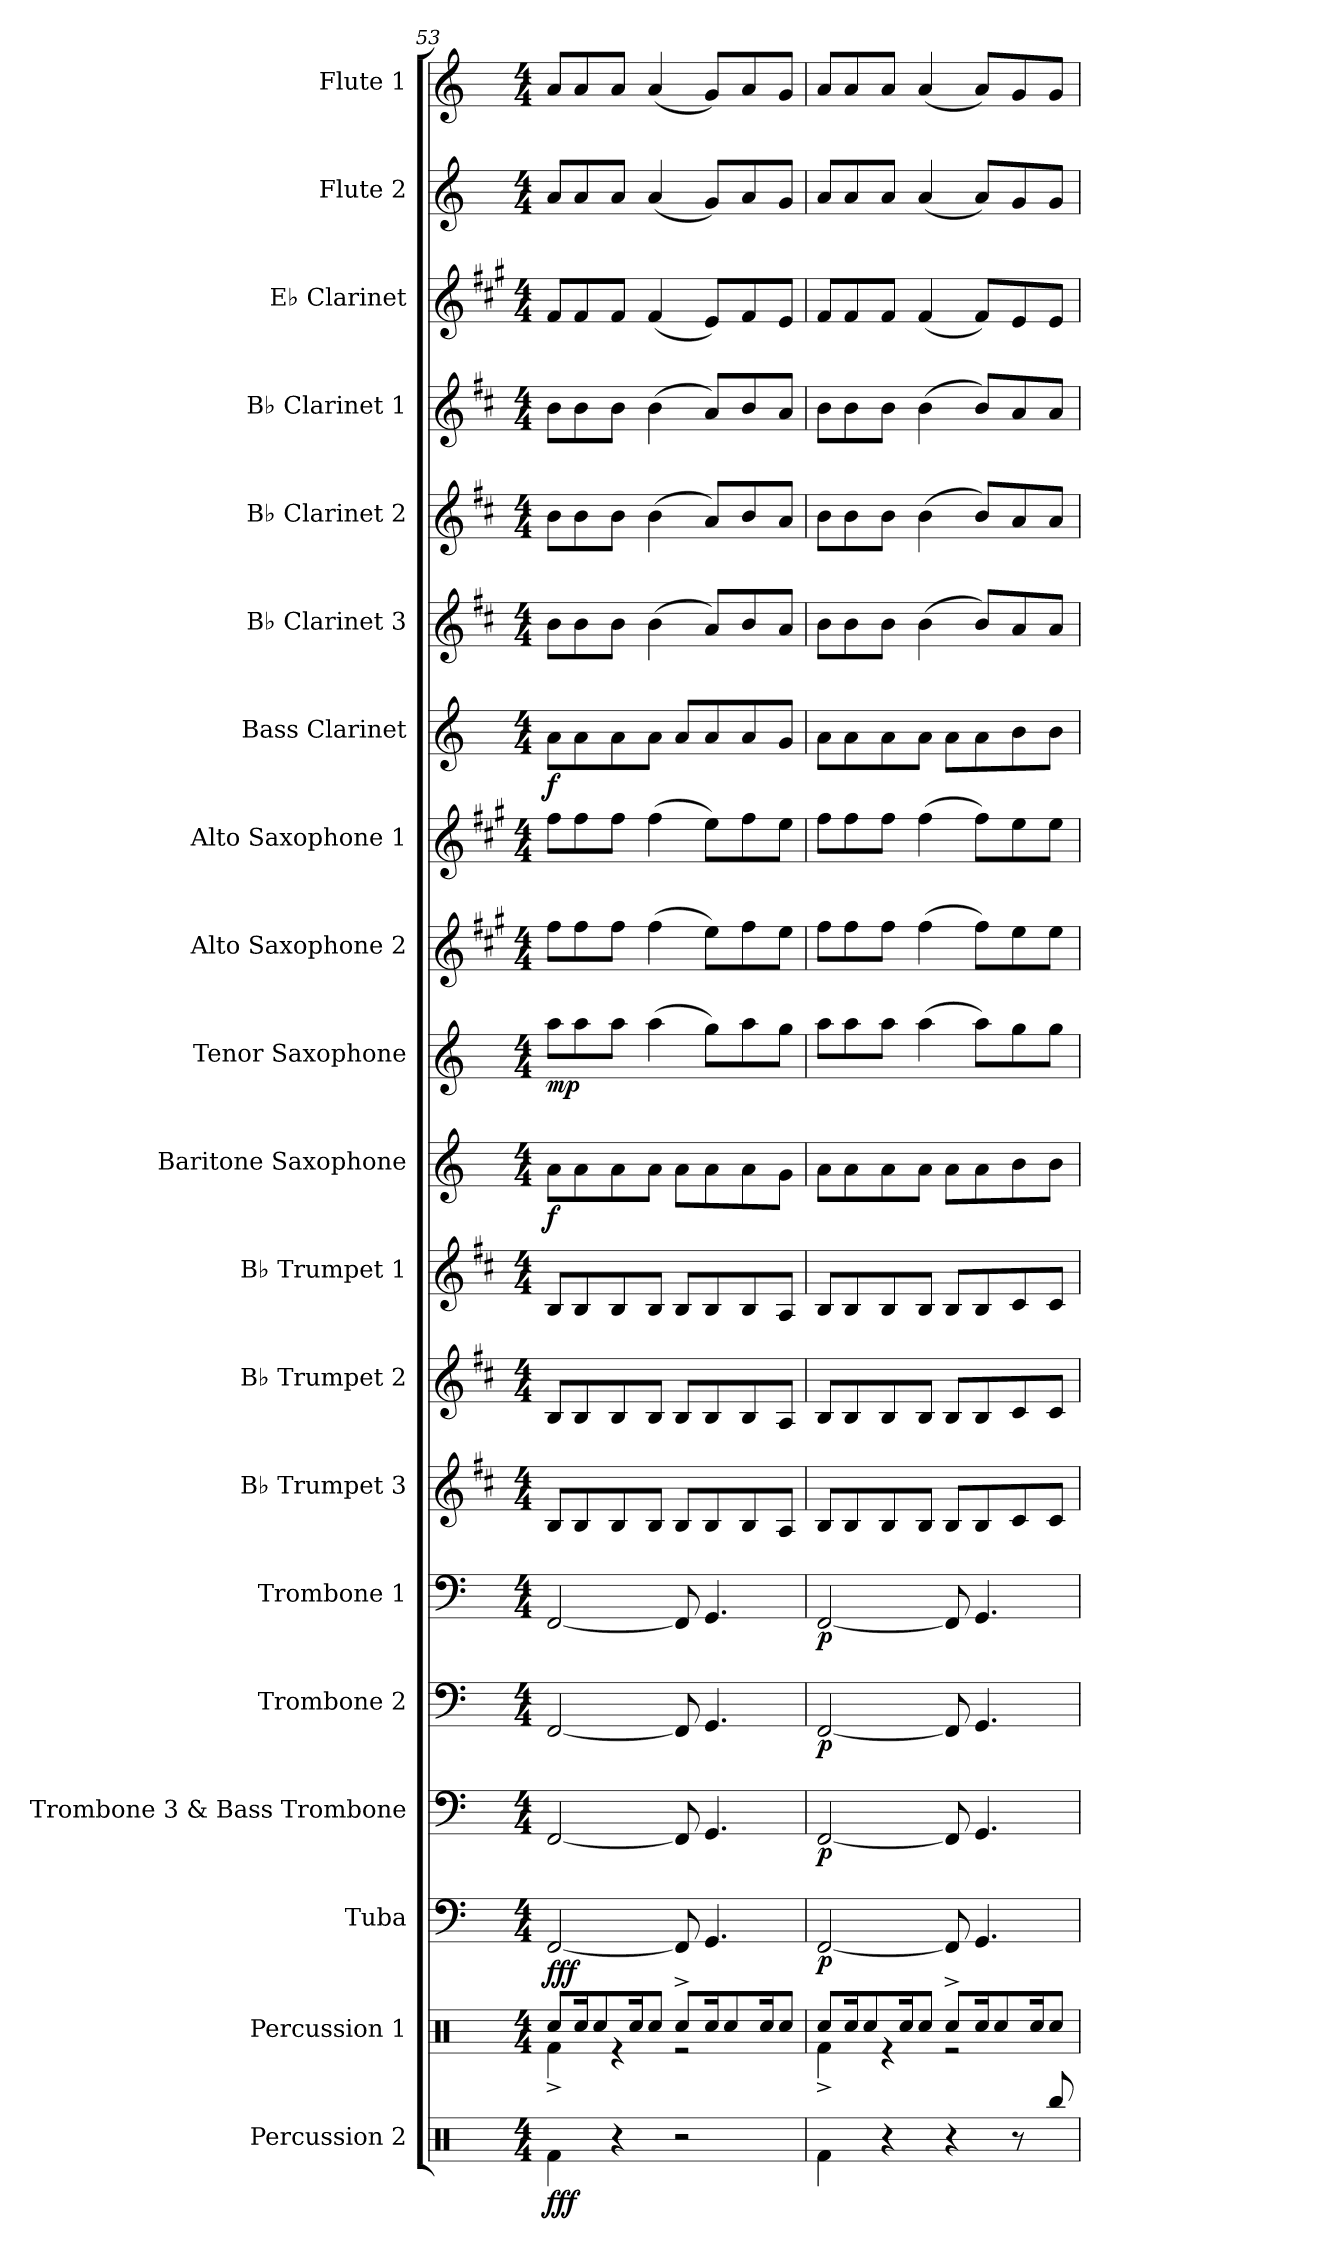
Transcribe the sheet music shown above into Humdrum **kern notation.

**kern	**dynam	**kern	**dynam	**kern	**dynam	**kern	**dynam	**kern	**dynam	**kern	**dynam	**kern	**kern	**kern	**kern	**dynam	**kern	**dynam	**kern	**kern	**kern	**dynam	**kern	**kern	**kern	**kern	**kern	**kern
*part20	*part20	*part19	*part19	*part18	*part18	*part17	*part17	*part16	*part16	*part15	*part15	*part14	*part13	*part12	*part11	*part11	*part10	*part10	*part9	*part8	*part7	*part7	*part6	*part5	*part4	*part3	*part2	*part1
*staff20	*staff20	*staff19	*staff19	*staff18	*staff18	*staff17	*staff17	*staff16	*staff16	*staff15	*staff15	*staff14	*staff13	*staff12	*staff11	*staff11	*staff10	*staff10	*staff9	*staff8	*staff7	*staff7	*staff6	*staff5	*staff4	*staff3	*staff2	*staff1
*I"Percussion 2	*	*I"Percussion 1	*	*I"Tuba	*	*I"Trombone 3 &amp; Bass Trombone	*	*I"Trombone 2	*	*I"Trombone 1	*	*I"B♭ Trumpet 3	*I"B♭ Trumpet 2	*I"B♭ Trumpet 1	*I"Baritone Saxophone	*	*I"Tenor Saxophone	*	*I"Alto Saxophone 2	*I"Alto Saxophone 1	*I"Bass Clarinet	*	*I"B♭ Clarinet 3	*I"B♭ Clarinet 2	*I"B♭ Clarinet 1	*I"E♭ Clarinet	*I"Flute 2	*I"Flute 1
*I'Perc. 2	*	*I'Perc. 1	*	*I'Tba.	*	*I'Tbn. 3 B. Tbn.	*	*I'Tbn. 2	*	*I'Tbn. 1	*	*I'B♭ Tpt. 3	*I'B♭ Tpt. 2	*I'B♭ Tpt. 1	*I'Bar. Sax.	*	*I'T. Sax.	*	*I'A. Sax. 2	*I'A. Sax. 1	*I'B. Cl.	*	*I'B♭ Cl. 3	*I'B♭ Cl. 2	*I'B♭ Cl. 1	*I'E♭ Cl.	*I'Fl. 2	*I'Fl. 1
*clefX	*	*clefX	*	*clefF4	*	*clefF4	*	*clefF4	*	*clefF4	*	*clefG2	*clefG2	*clefG2	*clefG2	*	*clefG2	*	*clefG2	*clefG2	*clefG2	*	*clefG2	*clefG2	*clefG2	*clefG2	*clefG2	*clefG2
*	*	*	*	*	*	*	*	*	*	*	*	*ITrd1c2	*ITrd1c2	*ITrd1c2	*ITrd12c21	*	*ITrd8c14	*	*ITrd5c9	*ITrd5c9	*ITrd8c14	*	*ITrd1c2	*ITrd1c2	*ITrd1c2	*ITrd-2c-3	*	*
*k[]	*	*k[]	*	*k[]	*	*k[]	*	*k[]	*	*k[]	*	*k[]	*k[]	*k[]	*k[]	*	*k[]	*	*k[]	*k[]	*k[]	*	*k[]	*k[]	*k[]	*k[]	*k[]	*k[]
*M4/4	*	*M4/4	*	*M4/4	*	*M4/4	*	*M4/4	*	*M4/4	*	*M4/4	*M4/4	*M4/4	*M4/4	*	*M4/4	*	*M4/4	*M4/4	*M4/4	*	*M4/4	*M4/4	*M4/4	*M4/4	*M4/4	*M4/4
=53	=53	=53	=53	=53	=53	=53	=53	=53	=53	=53	=53	=53	=53	=53	=53	=53	=53	=53	=53	=53	=53	=53	=53	=53	=53	=53	=53	=53
*	*	*^	*	*	*	*	*	*	*	*	*	*	*	*	*	*	*	*	*	*	*	*	*	*	*	*	*	*
!	!LO:DY:b	!	!	!LO:DY:a	!	!	!	!	!	!	!	!	!	!	!	!	!LO:DY:b	!	!LO:DY:b	!	!	!	!LO:DY:b	!	!	!	!	!	!
4Rf\	fff	8Rcc/L	4Rf^\	fff	[2FF/	.	[2FF/	.	[2FF/	.	[2FF/	.	8A/L	8A/L	8A/L	8A\L	f	8a\L	mp	8a\L	8a\L	8A\L	f	8a\L	8a\L	8a\L	8a/L	8a/L	8a/L
.	.	16Rcc/K	.	.	.	.	.	.	.	.	.	.	8A/	8A/	8A/	8A\	.	8a\	.	8a\	8a\	8A\	.	8a\	8a\	8a\	8a/	8a/	8a/
.	.	8Rcc/	.	.	.	.	.	.	.	.	.	.	.	.	.	.	.	.	.	.	.	.	.	.	.	.	.	.	.
4r	.	.	4r	.	.	.	.	.	.	.	.	.	8A/	8A/	8A/	8A\	.	8a\J	.	8a\J	8a\J	8A\	.	8a\J	8a\J	8a\J	8a/J	8a/J	8a/J
.	.	16Rcc/K	.	.	.	.	.	.	.	.	.	.	.	.	.	.	.	.	.	.	.	.	.	.	.	.	.	.	.
.	.	8Rcc/J	.	.	.	.	.	.	.	.	.	.	8A/J	8A/J	8A/J	8A\J	.	(4a\	.	(4a\	(4a\	8A\J	.	(4a\	(4a\	(4a\	(4a/	(4a/	(4a/
2r	.	8Rcc^/L	2r	.	8FF/]	.	8FF/]	.	8FF/]	.	8FF/]	.	8A/L	8A/L	8A/L	8A\L	.	.	.	.	.	8A/L	.	.	.	.	.	.	.
.	.	16Rcc/K	.	.	4.GG/	.	4.GG/	.	4.GG/	.	4.GG/	.	8A/	8A/	8A/	8A\	.	8g\L)	.	8g\L)	8g\L)	8A/	.	8g/L)	8g/L)	8g/L)	8g/L)	8g/L)	8g/L)
.	.	8Rcc/	.	.	.	.	.	.	.	.	.	.	.	.	.	.	.	.	.	.	.	.	.	.	.	.	.	.	.
.	.	.	.	.	.	.	.	.	.	.	.	.	8A/	8A/	8A/	8A\	.	8a\	.	8a\	8a\	8A/	.	8a/	8a/	8a/	8a/	8a/	8a/
.	.	16Rcc/K	.	.	.	.	.	.	.	.	.	.	.	.	.	.	.	.	.	.	.	.	.	.	.	.	.	.	.
.	.	8Rcc/J	.	.	.	.	.	.	.	.	.	.	8G/J	8G/J	8G/J	8G\J	.	8g\J	.	8g\J	8g\J	8G/J	.	8g/J	8g/J	8g/J	8g/J	8g/J	8g/J
=54	=54	=54	=54	=54	=54	=54	=54	=54	=54	=54	=54	=54	=54	=54	=54	=54	=54	=54	=54	=54	=54	=54	=54	=54	=54	=54	=54	=54	=54
!	!	!	!	!	!	!LO:DY:b	!	!LO:DY:b	!	!LO:DY:b	!	!LO:DY:b	!	!	!	!	!	!	!	!	!	!	!	!	!	!	!	!	!
4Rf\	.	8Rcc/L	4Rf^\	.	[2FF/	p	[2FF/	p	[2FF/	p	[2FF/	p	8A/L	8A/L	8A/L	8A\L	.	8a\L	.	8a\L	8a\L	8A\L	.	8a\L	8a\L	8a\L	8a/L	8a/L	8a/L
.	.	16Rcc/K	.	.	.	.	.	.	.	.	.	.	8A/	8A/	8A/	8A\	.	8a\	.	8a\	8a\	8A\	.	8a\	8a\	8a\	8a/	8a/	8a/
.	.	8Rcc/	.	.	.	.	.	.	.	.	.	.	.	.	.	.	.	.	.	.	.	.	.	.	.	.	.	.	.
4r	.	.	4r	.	.	.	.	.	.	.	.	.	8A/	8A/	8A/	8A\	.	8a\J	.	8a\J	8a\J	8A\	.	8a\J	8a\J	8a\J	8a/J	8a/J	8a/J
.	.	16Rcc/K	.	.	.	.	.	.	.	.	.	.	.	.	.	.	.	.	.	.	.	.	.	.	.	.	.	.	.
.	.	8Rcc/J	.	.	.	.	.	.	.	.	.	.	8A/J	8A/J	8A/J	8A\J	.	(4a\	.	(4a\	(4a\	8A\J	.	(4a\	(4a\	(4a\	(4a/	(4a/	(4a/
4r	.	8Rcc^/L	2r	.	8FF/]	.	8FF/]	.	8FF/]	.	8FF/]	.	8A/L	8A/L	8A/L	8A\L	.	.	.	.	.	8A\L	.	.	.	.	.	.	.
.	.	16Rcc/K	.	.	4.GG/	.	4.GG/	.	4.GG/	.	4.GG/	.	8A/	8A/	8A/	8A\	.	8a\L)	.	8a\L)	8a\L)	8A\	.	8a/L)	8a/L)	8a/L)	8a/L)	8a/L)	8a/L)
.	.	8Rcc/	.	.	.	.	.	.	.	.	.	.	.	.	.	.	.	.	.	.	.	.	.	.	.	.	.	.	.
8r	.	.	.	.	.	.	.	.	.	.	.	.	8B/	8B/	8B/	8B\	.	8g\	.	8g\	8g\	8B\	.	8g/	8g/	8g/	8g/	8g/	8g/
.	.	16Rcc/K	.	.	.	.	.	.	.	.	.	.	.	.	.	.	.	.	.	.	.	.	.	.	.	.	.	.	.
8Rbb/	.	8Rcc/J	.	.	.	.	.	.	.	.	.	.	8B/J	8B/J	8B/J	8B\J	.	8g\J	.	8g\J	8g\J	8B\J	.	8g/J	8g/J	8g/J	8g/J	8g/J	8g/J
*	*	*v	*v	*	*	*	*	*	*	*	*	*	*	*	*	*	*	*	*	*	*	*	*	*	*	*	*	*	*
=	=	=	=	=	=	=	=	=	=	=	=	=	=	=	=	=	=	=	=	=	=	=	=	=	=	=	=	=
*-	*-	*-	*-	*-	*-	*-	*-	*-	*-	*-	*-	*-	*-	*-	*-	*-	*-	*-	*-	*-	*-	*-	*-	*-	*-	*-	*-	*-
